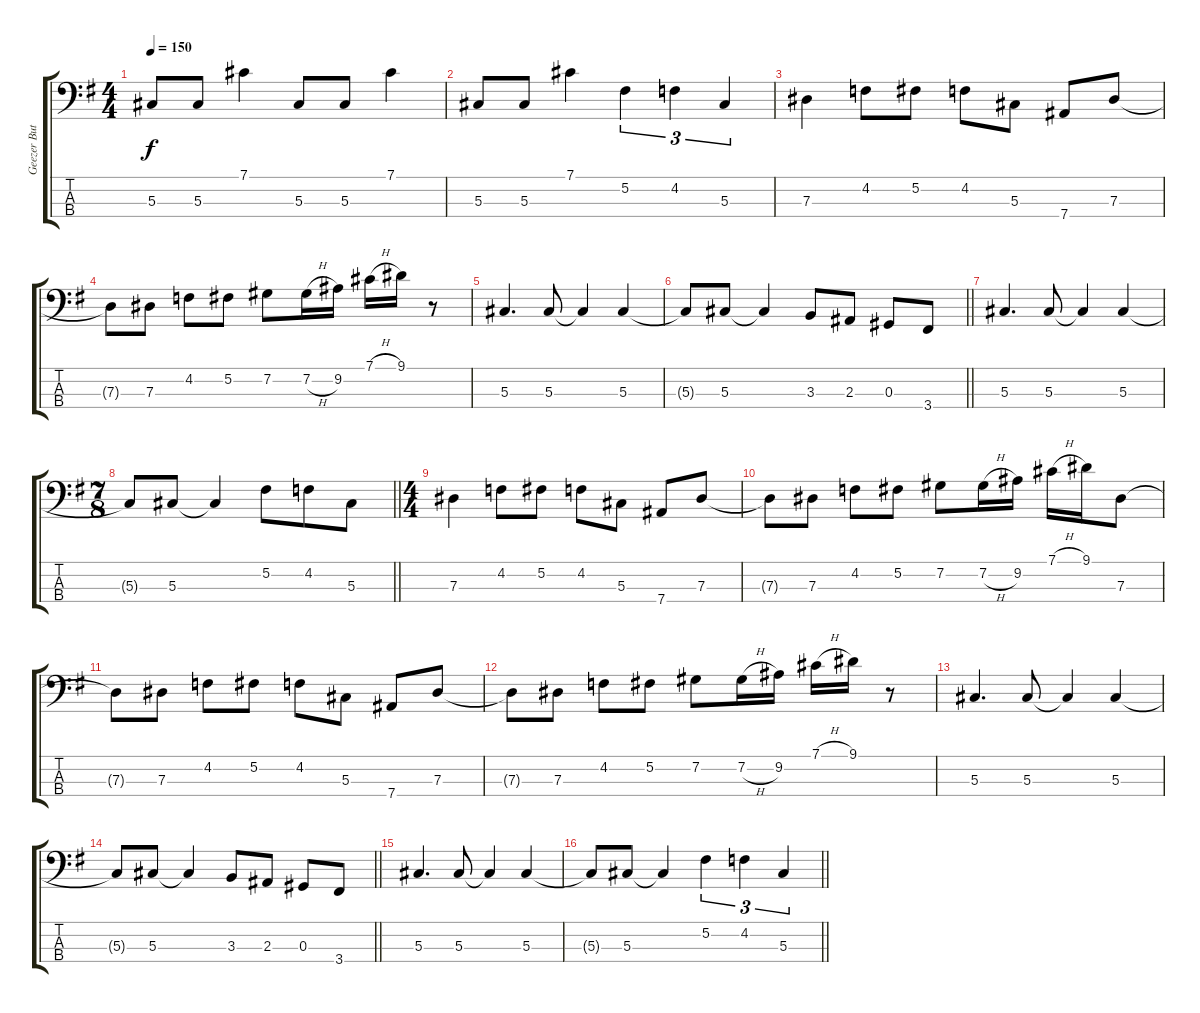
\track ("Geezer Butler" "Geezer But") {instrument electricbassfinger}
\staff {score tabs}
\tuning (Gb2 Db2 Ab1 Eb1) {hide}
\ts (4 4)
\tempo 150
\clef f4
\ks g
5.3.8{dy f} 5.3.8 7.1.4 5.3.8 5.3.8 7.1.4 |
5.3.8 5.3.8 7.1.4 5.2.4{tu (3 2)} 4.2.4{tu (3 2)} 5.3.4{tu (3 2)} |
7.3.4 4.2.8 5.2.8 4.2.8 5.3.8 7.4.8 7.3.8 |
7.3{t}.8 7.3.8 4.2.8 5.2.8 7.2.8 7.2{h}.16 9.2.16 7.1{h}.16 9.1.16 r.8 |
5.3.4{d} 5.3.8 5.3{t}.4 5.3.4 |
\barLineRight lightlight
5.3{t}.8 5.3.8 5.3{t}.4 3.3.8 2.3.8 0.3.8 3.4.8 |
5.3.4{d} 5.3.8 5.3{t}.4 5.3.4 |
\ts (7 8)
\barLineRight lightlight
5.3{t}.8 5.3.8 5.3{t}.4 5.2.8 4.2.8 5.3.8 |
\ts (4 4)
7.3.4 4.2.8 5.2.8 4.2.8 5.3.8 7.4.8 7.3.8 |
7.3{t}.8 7.3.8 4.2.8 5.2.8 7.2.8 7.2{h}.16 9.2.16 7.1{h}.16 9.1.16 7.3.8 |
7.3{t}.8 7.3.8 4.2.8 5.2.8 4.2.8 5.3.8 7.4.8 7.3.8 |
7.3{t}.8 7.3.8 4.2.8 5.2.8 7.2.8 7.2{h}.16 9.2.16 7.1{h}.16 9.1.16 r.8 |
5.3.4{d} 5.3.8 5.3{t}.4 5.3.4 |
\barLineRight lightlight
5.3{t}.8 5.3.8 5.3{t}.4 3.3.8 2.3.8 0.3.8 3.4.8 |
5.3.4{d} 5.3.8 5.3{t}.4 5.3.4 |
\barLineRight lightlight
5.3{t}.8 5.3.8 5.3{t}.4 5.2.4{tu (3 2)} 4.2.4{tu (3 2)} 5.3.4{tu (3 2)}
